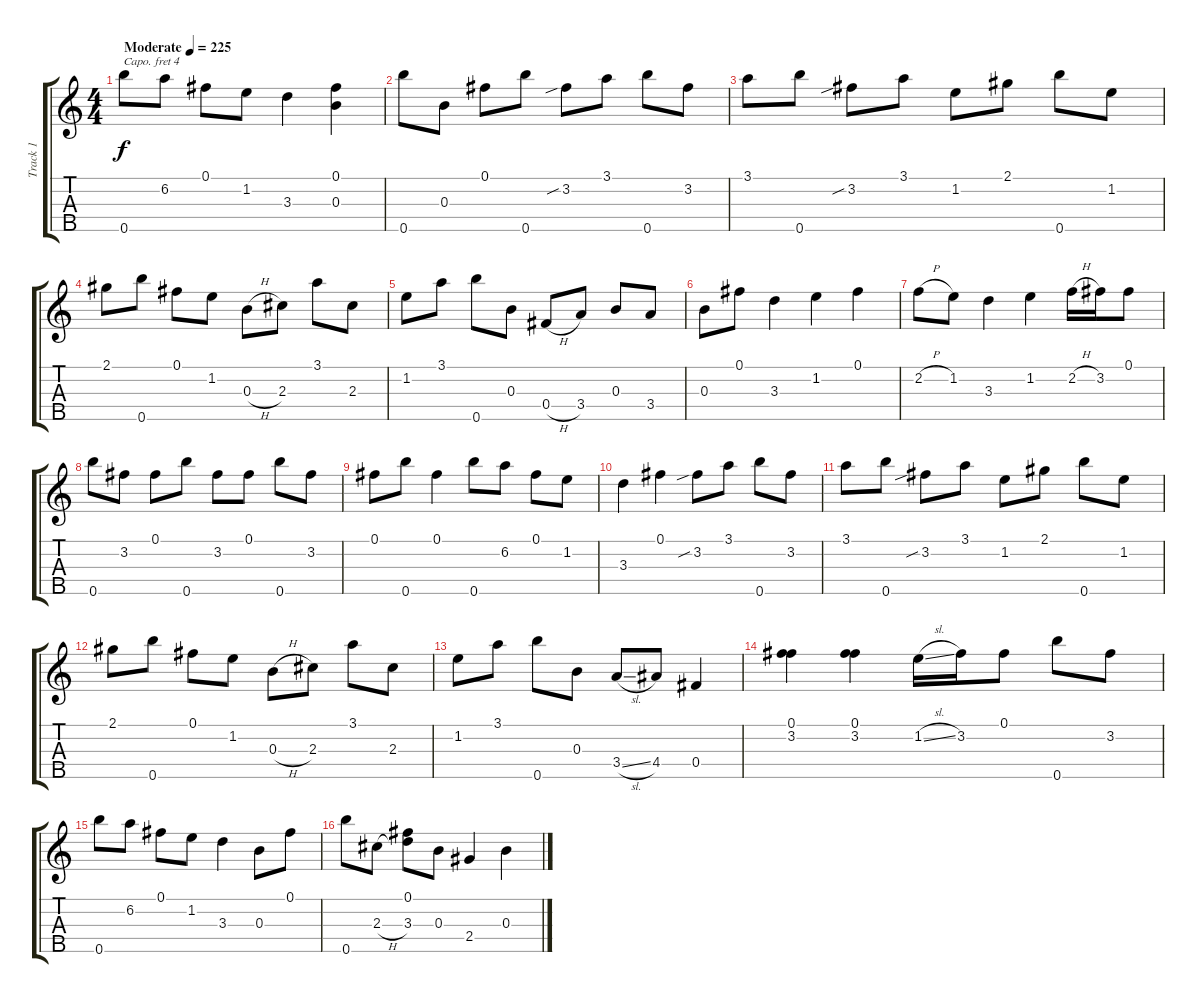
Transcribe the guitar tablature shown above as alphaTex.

\track ("Track 1" "Track 1") {instrument banjo}
\staff {score tabs}
\capo 4
\tuning (D4 B3 G3 D3 G4) {hide}
\displaytranspose 12
\ts (4 4)
\tempo (225 "Moderate")
\clef g2
\ks c
0.5.8{dy f instrument banjo} 6.2.8 0.1.8 1.2.8 3.3.4 (0.1 0.3).4 |
0.5.8 0.3.8 0.1.8 0.5.8 3.2{sib}.8 3.1.8 0.5.8 3.2.8 |
3.1.8 0.5.8 3.2{sib}.8 3.1.8 1.2.8 2.1.8 0.5.8 1.2.8 |
2.1.8 0.5.8 0.1.8 1.2.8 0.3{h}.8 2.3.8 3.1.8 2.3.8 |
1.2.8 3.1.8 0.5.8 0.3.8 0.4{h}.8 3.4.8 0.3.8 3.4.8 |
0.3.8 0.1.8 3.3.4 1.2.4 0.1.4 |
2.2{h}.8 1.2.8 3.3.4 1.2.4 2.2{h}.16 3.2.16 0.1.8 |
0.5.8 3.2.8 0.1.8 0.5.8 3.2.8 0.1.8 0.5.8 3.2.8 |
0.1.8 0.5.8 0.1.4 0.5.8 6.2.8 0.1.8 1.2.8 |
3.3.4 0.1.4 3.2{sib}.8 3.1.8 0.5.8 3.2.8 |
3.1.8 0.5.8 3.2{sib}.8 3.1.8 1.2.8 2.1.8 0.5.8 1.2.8 |
2.1.8 0.5.8 0.1.8 1.2.8 0.3{h}.8 2.3.8 3.1.8 2.3.8 |
1.2.8 3.1.8 0.5.8 0.3.8 3.4{sl}.8 4.4.8 0.4.4 |
(0.1 3.2).4 (0.1 3.2).4 1.2{sl}.16 3.2.16 0.1.8 0.5.8 3.2.8 |
0.5.8 6.2.8 0.1.8 1.2.8 3.3.4 0.3.8 0.1.8 |
0.5.8 2.3{h}.8 (0.1 3.3).8 0.3.8 2.4.4 0.3.4
